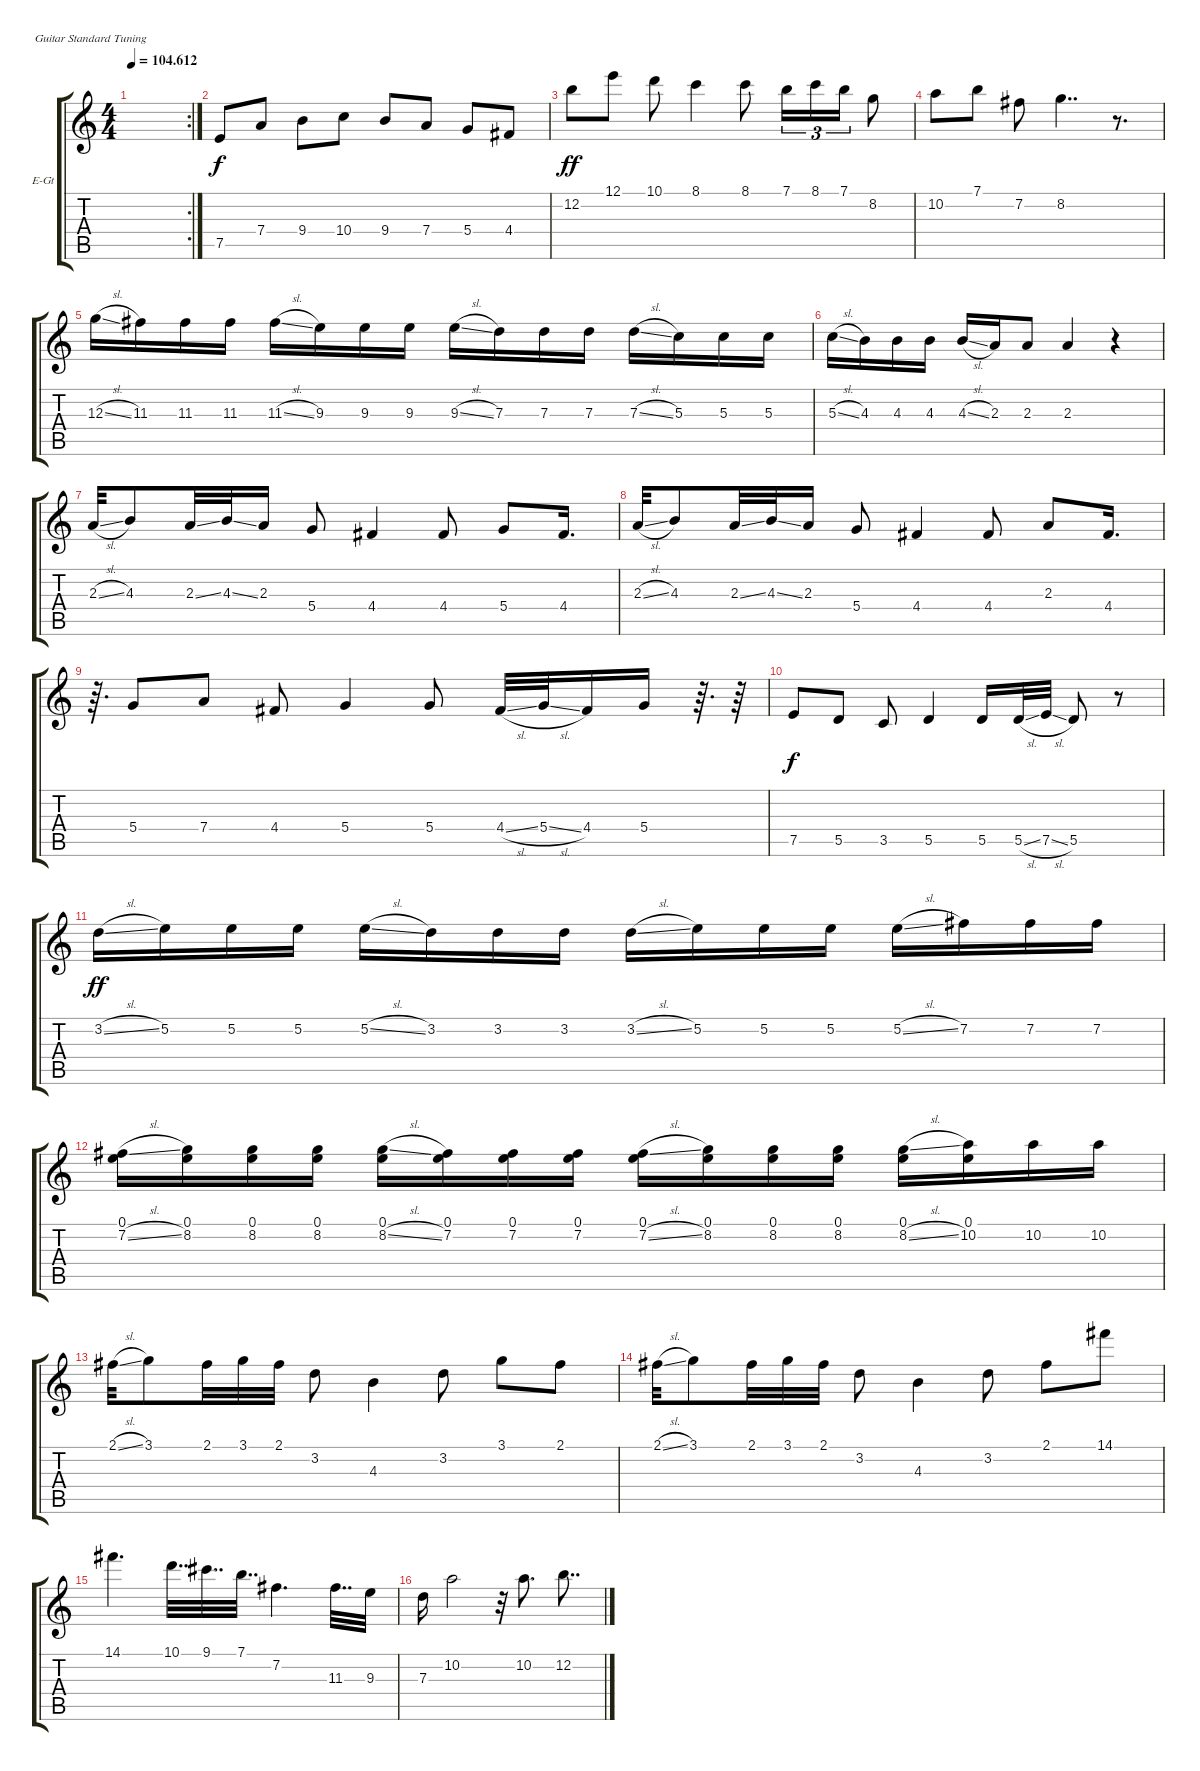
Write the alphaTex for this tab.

\defaultSystemsLayout 4
\bracketExtendMode groupsimilarinstruments
\firstSystemTrackNameOrientation horizontal
\otherSystemsTrackNameOrientation horizontal
\track ("Electric Guitar" "E-Gt") {instrument overdrivenguitar}
\staff {score tabs}
\tuning (E4 B3 G3 D3 A2 E2)
\rc 2
\ts (4 4)
\tempo
104.612
\accidentals auto
\clef g2
\ottava regular
\simile none
\ks c
|
7.5.8{dy f} 7.4.8 9.4.8 10.4.8 9.4.8 7.4.8 5.4.8 4.4.8 |
12.2.8{dy ff} 12.1.8 10.1.8 8.1.4 8.1.8 7.1.16{tu (3 2)} 8.1.16{tu (3 2)} 7.1.16{tu (3 2)} 8.2.8 |
10.2.8 7.1.8 7.2.8 8.2.4{dd} r.8{d} |
12.3{sl}.16 11.3.16 11.3.16 11.3.16 11.3{sl}.16 9.3.16 9.3.16 9.3.16 9.3{sl}.16 7.3.16 7.3.16 7.3.16 7.3{sl}.16 5.3.16 5.3.16 5.3.16 |
5.3{sl}.16 4.3.16 4.3.16 4.3.16 4.3{sl}.16 2.3.16 2.3.8 2.3.4 r.4 |
2.3{sl}.32 4.3.8 2.3{ss}.32 4.3{ss}.32 2.3.16 5.4.8 4.4.4 4.4.8 5.4.8 4.4.16{d} |
2.3{sl}.32 4.3.8 2.3{ss}.32 4.3{ss}.32 2.3.16 5.4.8 4.4.4 4.4.8 2.3.8 4.4.16{d} |
r.64{d} 5.4.8 7.4.8 4.4.8 5.4.4 5.4.8 4.4{sl}.32 5.4{sl}.32 4.4.16 5.4.16 r.64{d} r.64 |
7.5.8{dy f} 5.5.8 3.5.8 5.5.4 5.5.16 5.5{sl}.32 7.5{sl}.32 5.5.8 r.8 |
3.2{sl}.16{dy ff} 5.2.16 5.2.16 5.2.16 5.2{sl}.16 3.2.16 3.2.16 3.2.16 3.2{sl}.16 5.2.16 5.2.16 5.2.16 5.2{sl}.16 7.2.16 7.2.16 7.2.16 |
(7.2{sl} 0.1).16 (8.2 0.1).16 (8.2 0.1).16 (8.2 0.1).16 (8.2{sl} 0.1).16 (7.2 0.1).16 (7.2 0.1).16 (7.2 0.1).16 (7.2{sl} 0.1).16 (8.2 0.1).16 (8.2 0.1).16 (8.2 0.1).16 (8.2{sl} 0.1).16 (10.2 0.1).16 10.2.16 10.2.16 |
2.1{sl}.32 3.1.8 2.1.32 3.1.32 2.1.32 3.2.8 4.3.4 3.2.8 3.1.8 2.1.8 |
2.1{sl}.32 3.1.8 2.1.32 3.1.32 2.1.32 3.2.8 4.3.4 3.2.8 2.1.8 14.1.8 |
14.1.4{d} 10.1.32{dd} 9.1.32{dd} 7.1.32{dd} 7.2.4{d} 11.3.32{dd} 9.3.32 |
7.3.16 10.2.2 r.32 10.2.8{d} 12.2.8{dd}
